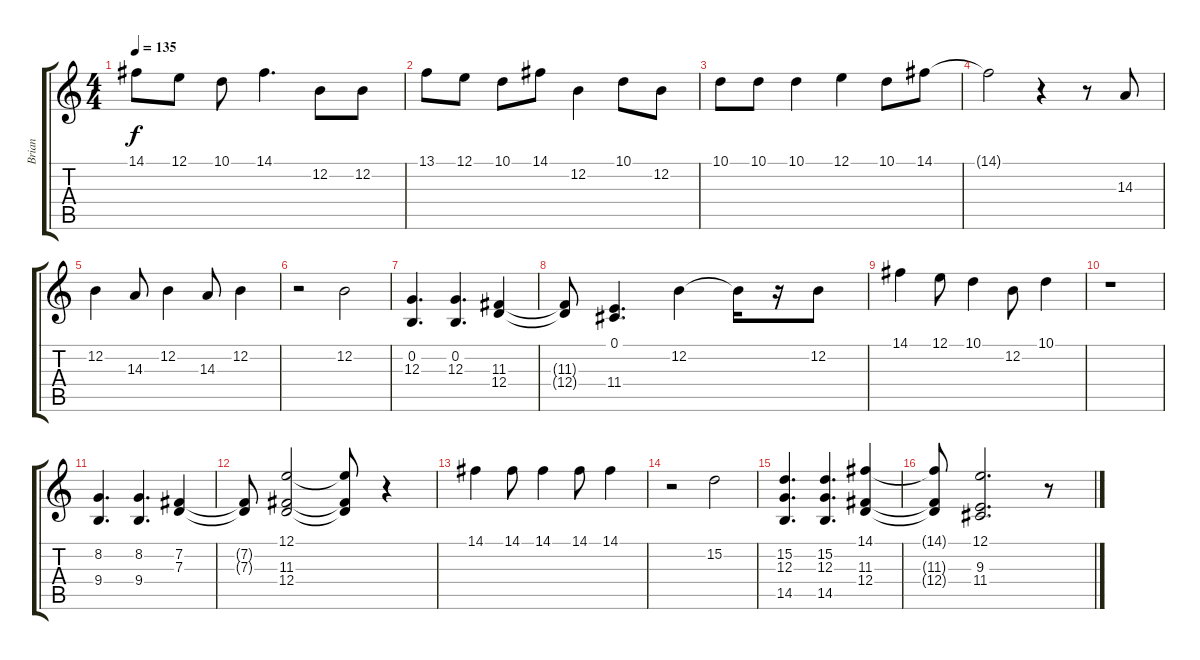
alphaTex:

\track ("Brian " "Brian ") {instrument fx8scifi}
\staff {score tabs}
\tuning (E4 B3 G3 D3 A2 E2) {hide}
\ts (4 4)
\tempo 135
\clef g2
\ks c
14.1.8{dy f} 12.1.8 10.1.8 14.1.4{d} 12.2.8 12.2.8 |
13.1.8 12.1.8 10.1.8 14.1.8 12.2.4 10.1.8 12.2.8 |
10.1.8 10.1.8 10.1.4 12.1.4 10.1.8 14.1.8 |
14.1{t}.2 r.4 r.8 14.3.8 |
12.2.4 14.3.8 12.2.4 14.3.8 12.2.4 |
r.2 12.2.2 |
(0.2 12.3).4{d} (0.2 12.3).4{d} (11.3 12.4).4 |
(11.3{t} 12.4{t}).8 (0.1 11.4).4{d} 12.2.4 12.2{t}.16 r.16 12.2.8 |
14.1.4 12.1.8 10.1.4 12.2.8 10.1.4 |
r.1 |
(8.2 9.4).4{d} (8.2 9.4).4{d} (7.2 7.3).4 |
(7.2{t} 7.3{t}).8 (12.1 11.3 12.4).2 (12.1{t} 11.3{t} 12.4{t}).8 r.4 |
14.1.4 14.1.8 14.1.4 14.1.8 14.1.4 |
r.2 15.2.2 |
(15.2 12.3 14.5).4{d} (15.2 12.3 14.5).4{d} (14.1 11.3 12.4).4 |
(14.1{t} 11.3{t} 12.4{t}).8 (12.1 9.3 11.4).2{d} r.8
